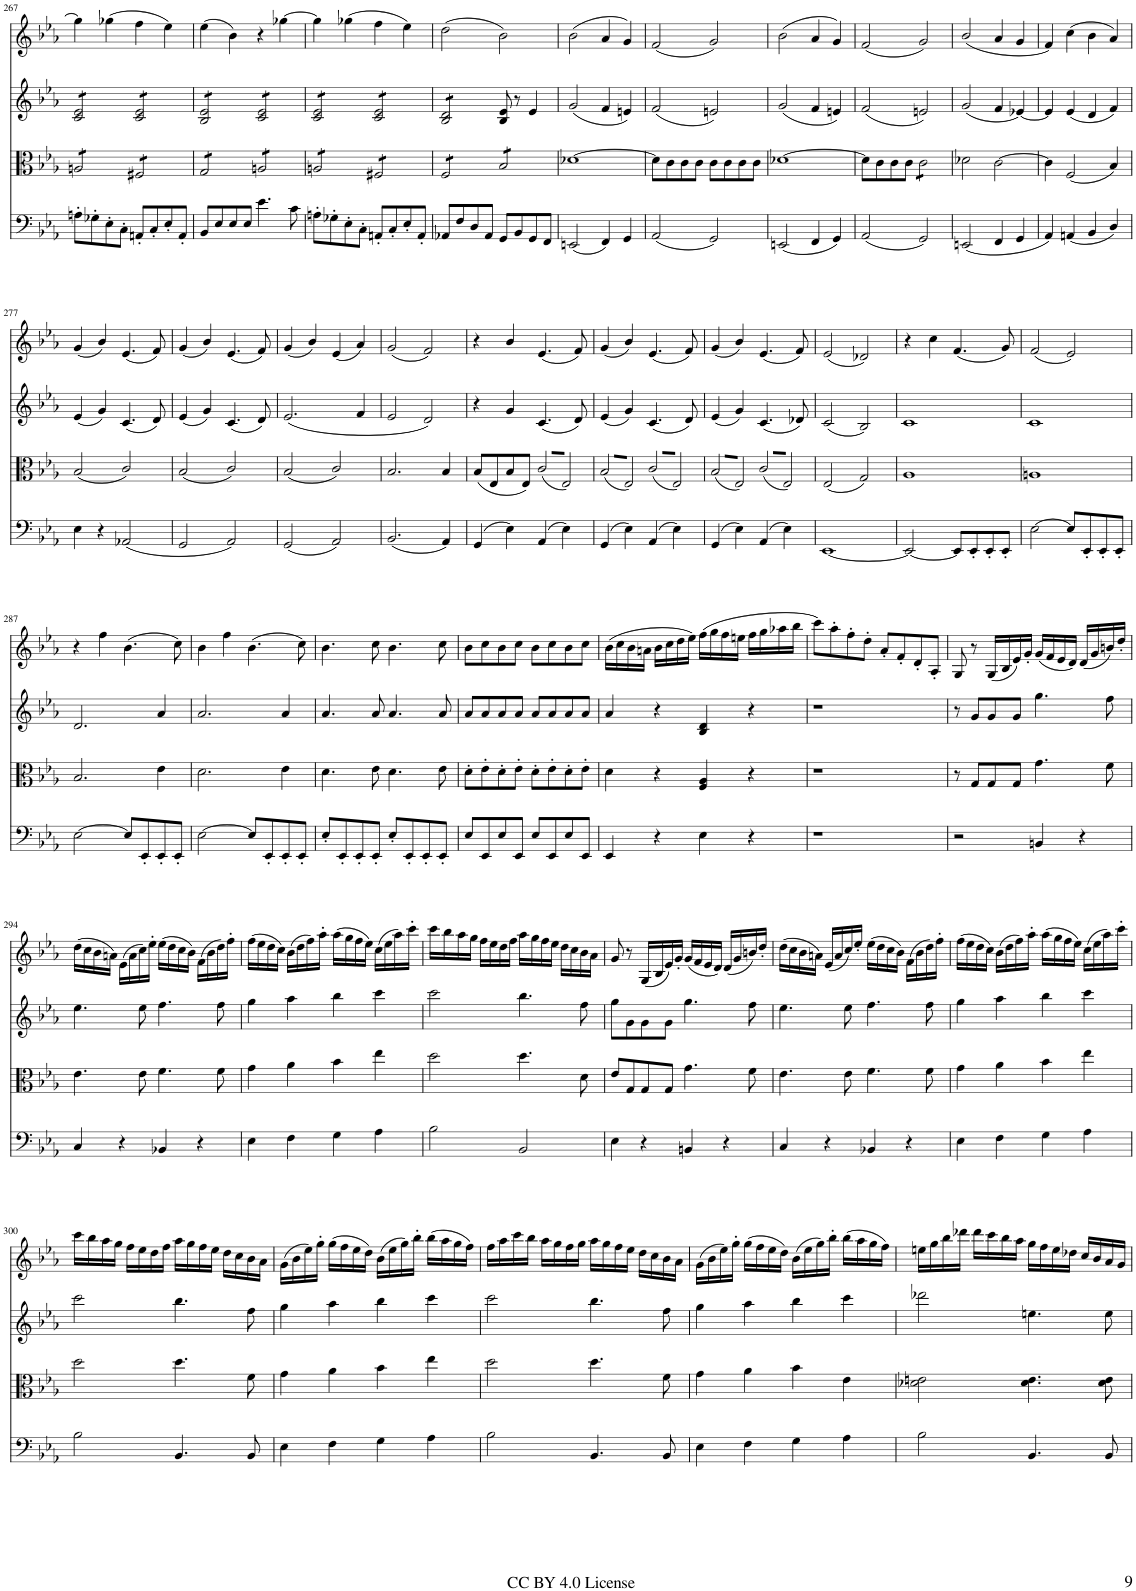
**kern	**kern	**kern	**kern
*part4	*part3	*part2	*part1
*staff4	*staff3	*staff2	*staff1
*I"Cello	*I"Viola	*I"Violin II	*I"Violin I
*	*I'Vla	*I'Vln	*I'Vln
!!LO:PB:g=z
*clefF4	*clefC3	*clefG2	*clefG2
*k[b-e-a-]	*k[b-e-a-]	*k[b-e-a-]	*k[b-e-a-]
*M4/4	*M4/4	*M4/4	*M4/4
*met(c)	*met(c)	*met(c)	*met(c)
=267	=267	=267	=267
*	*tremolo	*	*
*	*	*tremolo	*
8An'\L	8An/L	8c/ 8e-/L	4gg-\]
8G-X'\	8An/	8c/ 8e-/	.
8E-'\	8An/	8c/ 8e-/	(4gg-X\
8C'\J	8An/J	8c/ 8e-/J	.
8AAn'/L	8F#X/L	8c/ 8e-/L	4ff\
8C'/	8F#X/	8c/ 8e-/	.
8E-'/	8F#X/	8c/ 8e-/	4ee-\)
8AA'/J	8F#X/J	8c/ 8e-/J	.
=268	=268	=268	=268
8BB-/L	8G/L	8B-/ 8e-/L	(4ee-\
8E-/	8G/	8B-/ 8e-/	.
8E-/	8G/	8B-/ 8e-/	4b-\)
8E-/J	8G/J	8B-/ 8e-/J	.
4.e-\	8An/L	8c/ 8e-/L	4r
.	8An/	8c/ 8e-/	.
.	8An/	8c/ 8e-/	[4gg-X\
8c\	8An/J	8c/ 8e-/J	.
=269	=269	=269	=269
8An'\L	8An/L	8c/ 8e-/L	4gg-\]
8G-X'\	8An/	8c/ 8e-/	.
8E-'\	8An/	8c/ 8e-/	(4gg-X\
8C'\J	8An/J	8c/ 8e-/J	.
8AAn'/L	8F#X/L	8c/ 8e-/L	4ff\
8C'/	8F#X/	8c/ 8e-/	.
8E-'/	8F#X/	8c/ 8e-/	4ee-\)
8AA'/J	8F#X/J	8c/ 8e-/J	.
=270	=270	=270	=270
8AA-X/L	8F/L	8B-/ 8d/L	(2dd\
8F/	8F/	8B-/ 8d/	.
8D/	8F/	8B-/ 8d/	.
8AA-/J	8F/J	8B-/ 8d/J	.
*	*	*Xtremolo	*
8GG/L	8B-/L	8B-/ 8e-/	2b-\)
8BB-/	8B-/	8r	.
8GG/	8B-/	4e-/	.
8FF/J	8B-/J	.	.
*	*Xtremolo	*	*
=271	=271	=271	=271
(2EEn/	[1d-X	(2g/	(2b-\
4FF/)	.	4f/	4a-/
4GG/	.	4en/)	4g/)
=272	=272	=272	=272
(2AA-/	8d-\L]	(2f/	(2f/
.	8c\	.	.
.	8c\	.	.
.	8c\J	.	.
2GG/)	8c\L	2en/)	2g/)
.	8c\	.	.
.	8c\	.	.
.	8c\J	.	.
=273	=273	=273	=273
(2EEn/	[1d-X	(2g/	(2b-\
4FF/	.	4f/	4a-/
4GG/)	.	4en/)	4g/)
=274	=274	=274	=274
(2AA-/	8d-\L]	(2f/	(2f/
.	8c\	.	.
.	8c\	.	.
.	8c\J	.	.
*	*tremolo	*	*
2GG/)	8c\L	2en/)	2g/)
.	8c\	.	.
.	8c\	.	.
.	8c\J	.	.
*	*Xtremolo	*	*
=275	=275	=275	=275
(2EEn/	2d-X\	(2g/	(2b-/
4FF/	[2c\	4f/	4a-/
4GG/	.	[4e-X/)	4g/
=276	=276	=276	=276
4AA-/)	4c\]	4e-/]	4f/)
(4AAn/	(2F/	(4e-/	(4cc\
4BB-/	.	4d/	4b-\
4D/)	4B-/)	4f/)	4a-/)
!!LO:LB:g=z
=277	=277	=277	=277
4E-\	(2B-/	(4e-/	(4g/
4r	.	4g/)	4b-/)
(2AA-X/	2c/)	(4.c/	(4.e-/
.	.	8d/)	8f/)
=278	=278	=278	=278
2GG/	(2B-/	(4e-/	(4g/
.	.	4g/)	4b-/)
2AA-/)	2c/)	(4.c/	(4.e-/
.	.	8d/)	8f/)
=279	=279	=279	=279
(2GG/	(2B-/	(2.e-/	(4g/
.	.	.	4b-/)
2AA-/)	2c/)	.	(4e-/
.	.	4f/	4a-/)
=280	=280	=280	=280
(2.BB-/	2.B-/	2e-/	(2g/
.	.	2d/)	2f/)
4AA-/)	4B-/	.	.
=281	=281	=281	=281
(4GG/	(8B-/L	4r	4r
.	8E-/	.	.
4E-\)	8B-/	4g/	4b-/
.	8E-/J)	.	.
*	*tremolo	*	*
(4AA-/	(16c/LL	(4.c/	(4.e-/
.	16E-/)	.	.
.	16c/	.	.
.	16E-/)	.	.
4E-\)	16c/	.	.
.	16E-/)	.	.
.	16c/	8d/)	8f/)
.	16E-/)JJ	.	.
=282	=282	=282	=282
(4GG/	(16B-/LL	(4e-/	(4g/
.	16E-/)	.	.
.	16B-/	.	.
.	16E-/)	.	.
4E-\)	16B-/	4g/)	4b-/)
.	16E-/)	.	.
.	16B-/	.	.
.	16E-/)JJ	.	.
(4AA-/	(16c/LL	(4.c/	(4.e-/
.	16E-/)	.	.
.	16c/	.	.
.	16E-/)	.	.
4E-\)	16c/	.	.
.	16E-/)	.	.
.	16c/	8d/)	8f/)
.	16E-/)JJ	.	.
=283	=283	=283	=283
(4GG/	(16B-/LL	(4e-/	(4g/
.	16E-/)	.	.
.	16B-/	.	.
.	16E-/)	.	.
4E-\)	16B-/	4g/)	4b-/)
.	16E-/)	.	.
.	16B-/	.	.
.	16E-/)JJ	.	.
(4AA-/	(16c/LL	(4.c/	(4.e-/
.	16E-/)	.	.
.	16c/	.	.
.	16E-/)	.	.
4E-\)	16c/	.	.
.	16E-/)	.	.
.	16c/	8d-X/)	8f/)
.	16E-/)JJ	.	.
*	*Xtremolo	*	*
=284	=284	=284	=284
[1EE-	(2E-/	(2c/	(2e-/
.	.	.	.
.	.	.	.
.	.	.	.
.	2G/)	2B-/)	2d-X/)
=285	=285	=285	=285
2EE-/_	1A-	1c	4r
.	.	.	4cc\
8EE-/L]	.	.	(4.f/
8EE-'/	.	.	.
8EE-'/	.	.	.
8EE-'/J	.	.	8g/)
=286	=286	=286	=286
[2E-\	1An	1c	(2f/
8E-/L]	.	.	2e-/)
8EE-'/	.	.	.
8EE-'/	.	.	.
8EE-'/J	.	.	.
!!LO:LB:g=z
=287	=287	=287	=287
[2E-\	2.B-/	2.d/	4r
.	.	.	4ff\
8E-/L]	.	.	(4.b-\
8EE-'/	.	.	.
8EE-'/	4e-\	4a-/	.
8EE-'/J	.	.	8cc\)
=288	=288	=288	=288
[2E-\	2.d\	2.a-/	4b-\
.	.	.	4ff\
8E-/L]	.	.	(4.b-\
8EE-'/	.	.	.
8EE-'/	4e-\	4a-/	.
8EE-'/J	.	.	8cc\)
=289	=289	=289	=289
8E-'/L	4.d\	4.a-/	4.b-\
8EE-'/	.	.	.
8EE-'/	.	.	.
8EE-'/J	8e-\	8a-/	8cc\
8E-'/L	4.d\	4.a-/	4.b-\
8EE-'/	.	.	.
8EE-'/	.	.	.
8EE-'/J	8e-\	8a-/	8cc\
=290	=290	=290	=290
8E-/L	8d'\L	8a-/L	8b-\L
8EE-/	8e-'\	8a-/	8cc\
8E-/	8d'\	8a-/	8b-\
8EE-/J	8e-'\J	8a-/J	8cc\J
8E-/L	8d'\L	8a-/L	8b-\L
8EE-/	8e-'\	8a-/	8cc\
8E-/	8d'\	8a-/	8b-\
8EE-/J	8e-'\J	8a-/J	8cc\J
=291	=291	=291	=291
4EE-/	4d\	4a-/	(16b-\LL
.	.	.	16cc\
.	.	.	16b-\
.	.	.	16an\JJ
4r	4r	4r	16b-\LL
.	.	.	16cc\
.	.	.	16dd\
.	.	.	16ee-\JJ)
4E-\	4F/ 4A-/	4B-/ 4d/	(16ff\LL
.	.	.	16gg\
.	.	.	16ff\
.	.	.	16een\JJ
4r	4r	4r	16ff\LL
.	.	.	16gg\
.	.	.	16aa-X\
.	.	.	16bb-\JJ
=292	=292	=292	=292
1r	1r	1r	8ccc\L)
.	.	.	8aa-'\
.	.	.	8ff'\
.	.	.	8dd'\J
.	.	.	8a-'/L
.	.	.	8f'/
.	.	.	8d'/
.	.	.	8A-'/J
=293	=293	=293	=293
2r	8r	8r	8G/
.	8G/L	8g/L	8r
.	8G/	8g/	(16G/LL
.	.	.	16B-/
.	8G/J	8g/J	16e-/)
.	.	.	16g'/JJ
4BBn/	4.g\	4.gg\	(16g/LL
.	.	.	16f/
.	.	.	16e-/
.	.	.	16d/JJ)
4r	.	.	(16d/LL
.	.	.	16g/
.	8f\	8ff\	16bn/)
.	.	.	16dd'/JJ
!!LO:LB:g=z
=294	=294	=294	=294
4C/	4.e-\	4.ee-\	(16dd\LL
.	.	.	16cc\
.	.	.	16b-\
.	.	.	16an\JJ)
4r	.	.	(16e-\LL
.	.	.	16a\
.	8e-\	8ee-\	16cc\)
.	.	.	16ee-'\JJ
4BB-X/	4.f\	4.ff\	(16ee-\LL
.	.	.	16dd\
.	.	.	16cc\
.	.	.	16b-\JJ)
4r	.	.	(16f\LL
.	.	.	16b-\
.	8f\	8ff\	16dd\)
.	.	.	16ff'\JJ
=295	=295	=295	=295
4E-\	4g\	4gg\	(16ff\LL
.	.	.	16ee-\
.	.	.	16dd\
.	.	.	16cc\JJ)
4F\	4a-\	4aa-\	(16b-\LL
.	.	.	16dd\
.	.	.	16ff\)
.	.	.	16aa-'\JJ
4G\	4b-\	4bb-\	(16aa-\LL
.	.	.	16gg\
.	.	.	16ff\
.	.	.	16ee-\JJ)
4A-\	4ee-\	4ccc\	(16cc\LL
.	.	.	16ee-\
.	.	.	16aa-\)
.	.	.	16ccc'\JJ
=296	=296	=296	=296
2B-\	2dd\	2ccc\	16ccc\LL
.	.	.	16bb-\
.	.	.	16aa-\
.	.	.	16gg\JJ
.	.	.	16ff\LL
.	.	.	16ee-\
.	.	.	16dd\
.	.	.	16ff\JJ
2BB-/	4.dd\	4.bb-\	16aa-\LL
.	.	.	16gg\
.	.	.	16ff\
.	.	.	16ee-\JJ
.	.	.	16dd\LL
.	.	.	16cc\
.	8d\	8ff\	16b-\
.	.	.	16a-\JJ
=297	=297	=297	=297
4E-\	8e-/L	8gg\L	8g/
.	8G/	8g\	8r
4r	8G/	8g\	(16G/LL
.	.	.	16B-/
.	8G/J	8g\J	16e-/)
.	.	.	16g'/JJ
4BBn/	4.g\	4.gg\	(16g/LL
.	.	.	16f/
.	.	.	16e-/
.	.	.	16d/JJ)
4r	.	.	(16d/LL
.	.	.	16g/
.	8f\	8ff\	16bn/)
.	.	.	16dd'/JJ
=298	=298	=298	=298
4C/	4.e-\	4.ee-\	(16dd\LL
.	.	.	16cc\
.	.	.	16b-\
.	.	.	16an\JJ)
4r	.	.	(16e-/LL
.	.	.	16a/
.	8e-\	8ee-\	16cc/)
.	.	.	16ee-'/JJ
4BB-X/	4.f\	4.ff\	(16ee-\LL
.	.	.	16dd\
.	.	.	16cc\
.	.	.	16b-\JJ)
4r	.	.	(16f\LL
.	.	.	16b-\
.	8f\	8ff\	16dd\)
.	.	.	16ff'\JJ
=299	=299	=299	=299
4E-\	4g\	4gg\	(16ff\LL
.	.	.	16ee-\
.	.	.	16dd\
.	.	.	16cc\JJ)
4F\	4a-\	4aa-\	(16b-\LL
.	.	.	16dd\
.	.	.	16ff\)
.	.	.	16aa-'\JJ
4G\	4b-\	4bb-\	(16aa-\LL
.	.	.	16gg\
.	.	.	16ff\
.	.	.	16ee-\JJ)
4A-\	4ee-\	4ccc\	(16cc\LL
.	.	.	16ee-\
.	.	.	16aa-\)
.	.	.	16ccc'\JJ
!!LO:LB:g=z
=300	=300	=300	=300
2B-\	2dd\	2ccc\	16ccc\LL
.	.	.	16bb-\
.	.	.	16aa-\
.	.	.	16gg\JJ
.	.	.	16ff\LL
.	.	.	16ee-\
.	.	.	16dd\
.	.	.	16ff\JJ
4.BB-/	4.dd\	4.bb-\	16aa-\LL
.	.	.	16gg\
.	.	.	16ff\
.	.	.	16ee-\JJ
.	.	.	16dd\LL
.	.	.	16cc\
8BB-/	8f\	8ff\	16b-\
.	.	.	16a-\JJ
=301	=301	=301	=301
4E-\	4g\	4gg\	(16g\LL
.	.	.	16b-\
.	.	.	16ee-\)
.	.	.	16gg'\JJ
4F\	4a-\	4aa-\	(16gg\LL
.	.	.	16ff\
.	.	.	16ee-\
.	.	.	16dd\JJ)
4G\	4b-\	4bb-\	(16b-\LL
.	.	.	16ee-\
.	.	.	16gg\)
.	.	.	16bb-'\JJ
4A-\	4ee-\	4ccc\	(16bb-\LL
.	.	.	16aa-\
.	.	.	16gg\
.	.	.	16ff\JJ)
=302	=302	=302	=302
2B-\	2dd\	2ccc\	16ff\LL
.	.	.	16aa-\
.	.	.	16ccc\
.	.	.	16bb-\JJ
.	.	.	16aa-\LL
.	.	.	16gg\
.	.	.	16ff\
.	.	.	16gg\JJ
4.BB-/	4.dd\	4.bb-\	16aa-\LL
.	.	.	16gg\
.	.	.	16ff\
.	.	.	16ee-\JJ
.	.	.	16dd\LL
.	.	.	16cc\
8BB-/	8f\	8ff\	16b-\
.	.	.	16a-\JJ
=303	=303	=303	=303
4E-\	4g\	4gg\	(16g\LL
.	.	.	16b-\
.	.	.	16ee-\)
.	.	.	16gg'\JJ
4F\	4a-\	4aa-\	(16gg\LL
.	.	.	16ff\
.	.	.	16ee-\
.	.	.	16dd\JJ)
4G\	4b-\	4bb-\	(16b-\LL
.	.	.	16ee-\
.	.	.	16gg\)
.	.	.	16bb-'\JJ
4A-\	4e-\	4ccc\	(16bb-\LL
.	.	.	16aa-\
.	.	.	16gg\
.	.	.	16ff\JJ)
=304	=304	=304	=304
2B-\	2d-X\ 2en\	2ddd-X\	16een\LL
.	.	.	16gg\
.	.	.	16bb-\
.	.	.	16ddd-X\JJ
.	.	.	16ddd-\LL
.	.	.	16ccc\
.	.	.	16bb-\
.	.	.	16aa-\JJ
4.BB-/	4.d-\ 4.e\	4.een\	16gg\LL
.	.	.	16ff\
.	.	.	16ee\
.	.	.	16dd-X\JJ
.	.	.	16cc/LL
.	.	.	16b-/
8BB-/	8d-\ 8e\	8ee\	16a-/
.	.	.	16g/JJ
=	=	=	=
*-	*-	*-	*-
